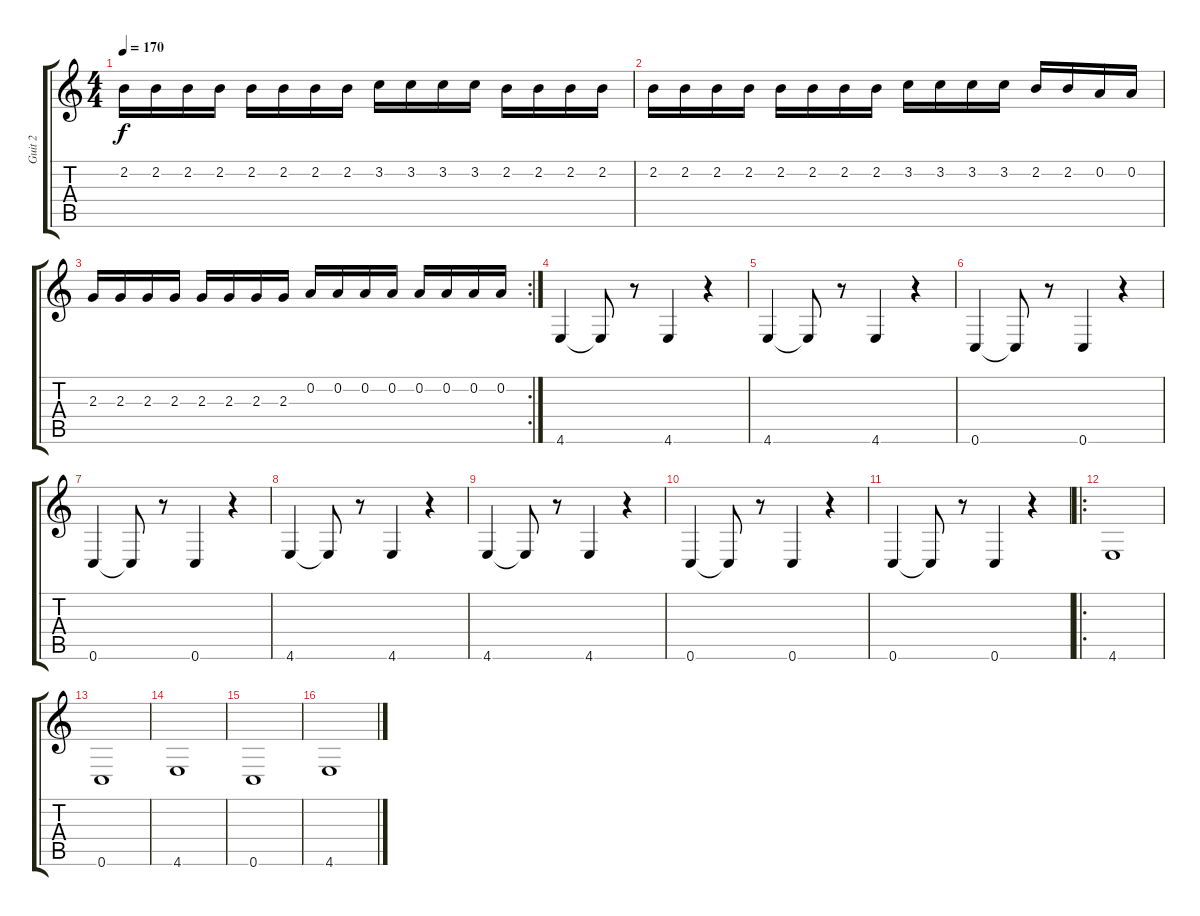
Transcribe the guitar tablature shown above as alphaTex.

\track ("Guit 2" "Guit 2") {instrument distortionguitar}
\staff {score tabs}
\tuning (D4 A3 F3 C3 G2 C2) {hide}
\ts (4 4)
\tempo 170
\clef g2
\ks c
2.2.16{dy f} 2.2.16 2.2.16 2.2.16 2.2.16 2.2.16 2.2.16 2.2.16 3.2.16 3.2.16 3.2.16 3.2.16 2.2.16 2.2.16 2.2.16 2.2.16 |
2.2.16 2.2.16 2.2.16 2.2.16 2.2.16 2.2.16 2.2.16 2.2.16 3.2.16 3.2.16 3.2.16 3.2.16 2.2.16 2.2.16 0.2.16 0.2.16 |
\rc 2
2.3.16 2.3.16 2.3.16 2.3.16 2.3.16 2.3.16 2.3.16 2.3.16 0.2.16 0.2.16 0.2.16 0.2.16 0.2.16 0.2.16 0.2.16 0.2.16 |
4.6.4 4.6{t}.8 r.8 4.6.4 r.4 |
4.6.4 4.6{t}.8 r.8 4.6.4 r.4 |
0.6.4 0.6{t}.8 r.8 0.6.4 r.4 |
0.6.4 0.6{t}.8 r.8 0.6.4 r.4 |
4.6.4 4.6{t}.8 r.8 4.6.4 r.4 |
4.6.4 4.6{t}.8 r.8 4.6.4 r.4 |
0.6.4 0.6{t}.8 r.8 0.6.4 r.4 |
0.6.4 0.6{t}.8 r.8 0.6.4 r.4 |
\ro
4.6.1 |
0.6.1 |
4.6.1 |
0.6.1 |
4.6.1
